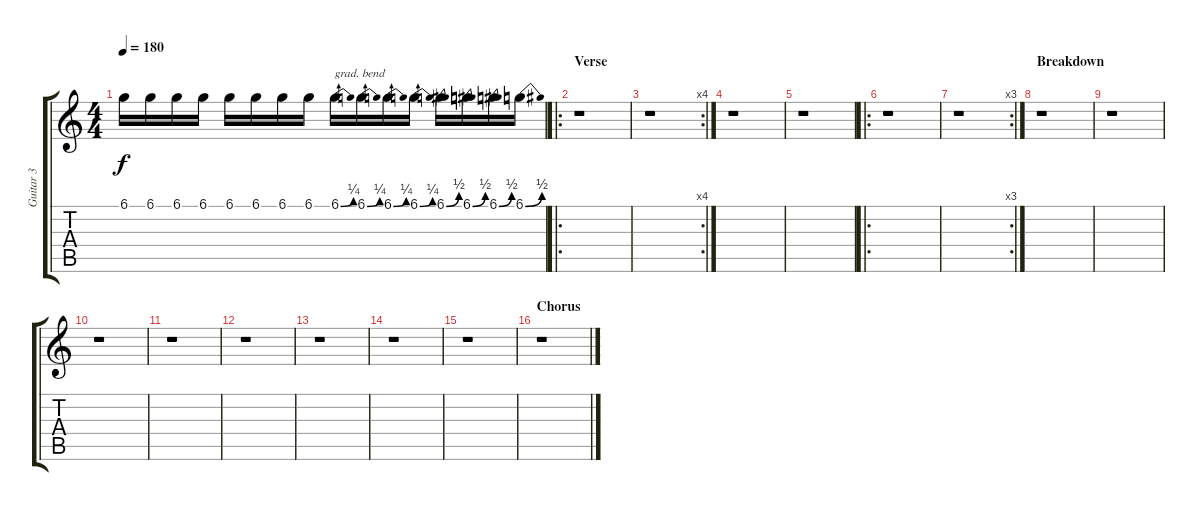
\track ("Guitar 3" "Guitar 3") {instrument distortionguitar}
\staff {score tabs}
\tuning (Db4 Ab3 E3 B2 Gb2 B1) {hide}
\ts (4 4)
\tempo 180
\clef g2
\ks c
6.1.16{dy f} 6.1.16 6.1.16 6.1.16 6.1.16 6.1.16 6.1.16 6.1.16 6.1{be (bend 0 0 60 1)}.16{txt "grad. bend"} 6.1{be (bend 0 0 60 1)}.16 6.1{be (bend 0 0 60 1)}.16 6.1{be (bend 0 0 60 1)}.16 6.1{be (bend 0 0 60 2)}.16 6.1{be (bend 0 0 60 2)}.16 6.1{be (bend 0 0 60 2)}.16 6.1{be (bend 0 0 60 2)}.16 |
\ro
\section ("" "Verse")
r.1 |
\rc 4
r.1 |
r.1 |
r.1 |
\ro
r.1 |
\rc 3
r.1 |
\section ("" "Breakdown")
r.1 |
r.1 |
r.1 |
r.1 |
r.1 |
r.1 |
r.1 |
r.1 |
\section ("" "Chorus")
r.1
